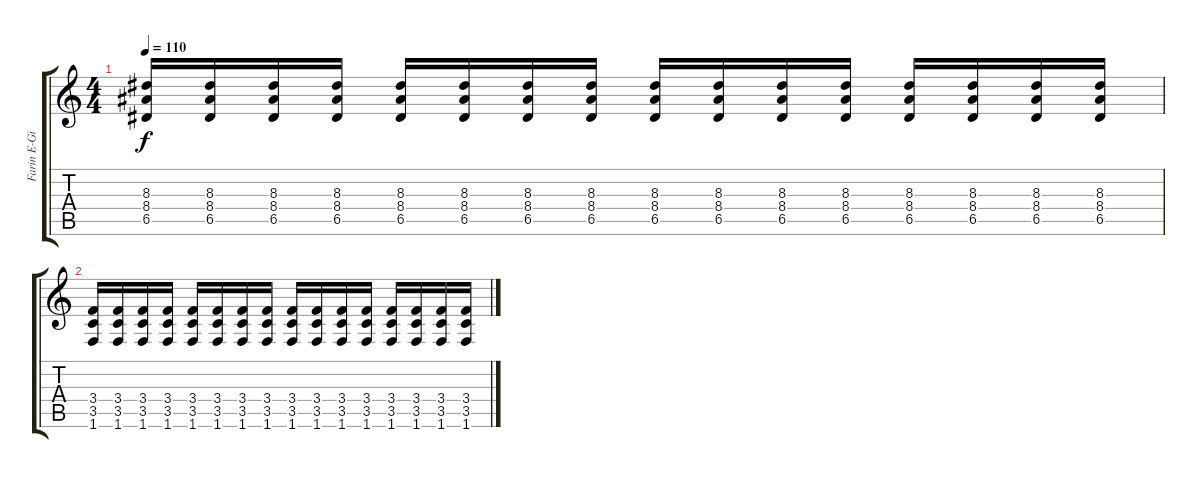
\track ("Farin E-Gitarre" "Farin E-Gi") {instrument overdrivenguitar}
\staff {score tabs}
\tuning (E4 B3 G3 D3 A2 E2) {hide}
\ts (4 4)
\tempo 110
\clef g2
\ks c
(8.3 8.4 6.5).16{dy f volume 13} (8.3 8.4 6.5).16 (8.3 8.4 6.5).16 (8.3 8.4 6.5).16 (8.3 8.4 6.5).16 (8.3 8.4 6.5).16 (8.3 8.4 6.5).16 (8.3 8.4 6.5).16 (8.3 8.4 6.5).16 (8.3 8.4 6.5).16 (8.3 8.4 6.5).16 (8.3 8.4 6.5).16 (8.3 8.4 6.5).16 (8.3 8.4 6.5).16 (8.3 8.4 6.5).16 (8.3 8.4 6.5).16 |
(3.4 3.5 1.6).16 (3.4 3.5 1.6).16 (3.4 3.5 1.6).16 (3.4 3.5 1.6).16 (3.4 3.5 1.6).16 (3.4 3.5 1.6).16 (3.4 3.5 1.6).16 (3.4 3.5 1.6).16 (3.4 3.5 1.6).16 (3.4 3.5 1.6).16 (3.4 3.5 1.6).16 (3.4 3.5 1.6).16 (3.4 3.5 1.6).16 (3.4 3.5 1.6).16 (3.4 3.5 1.6).16 (3.4 3.5 1.6).16
